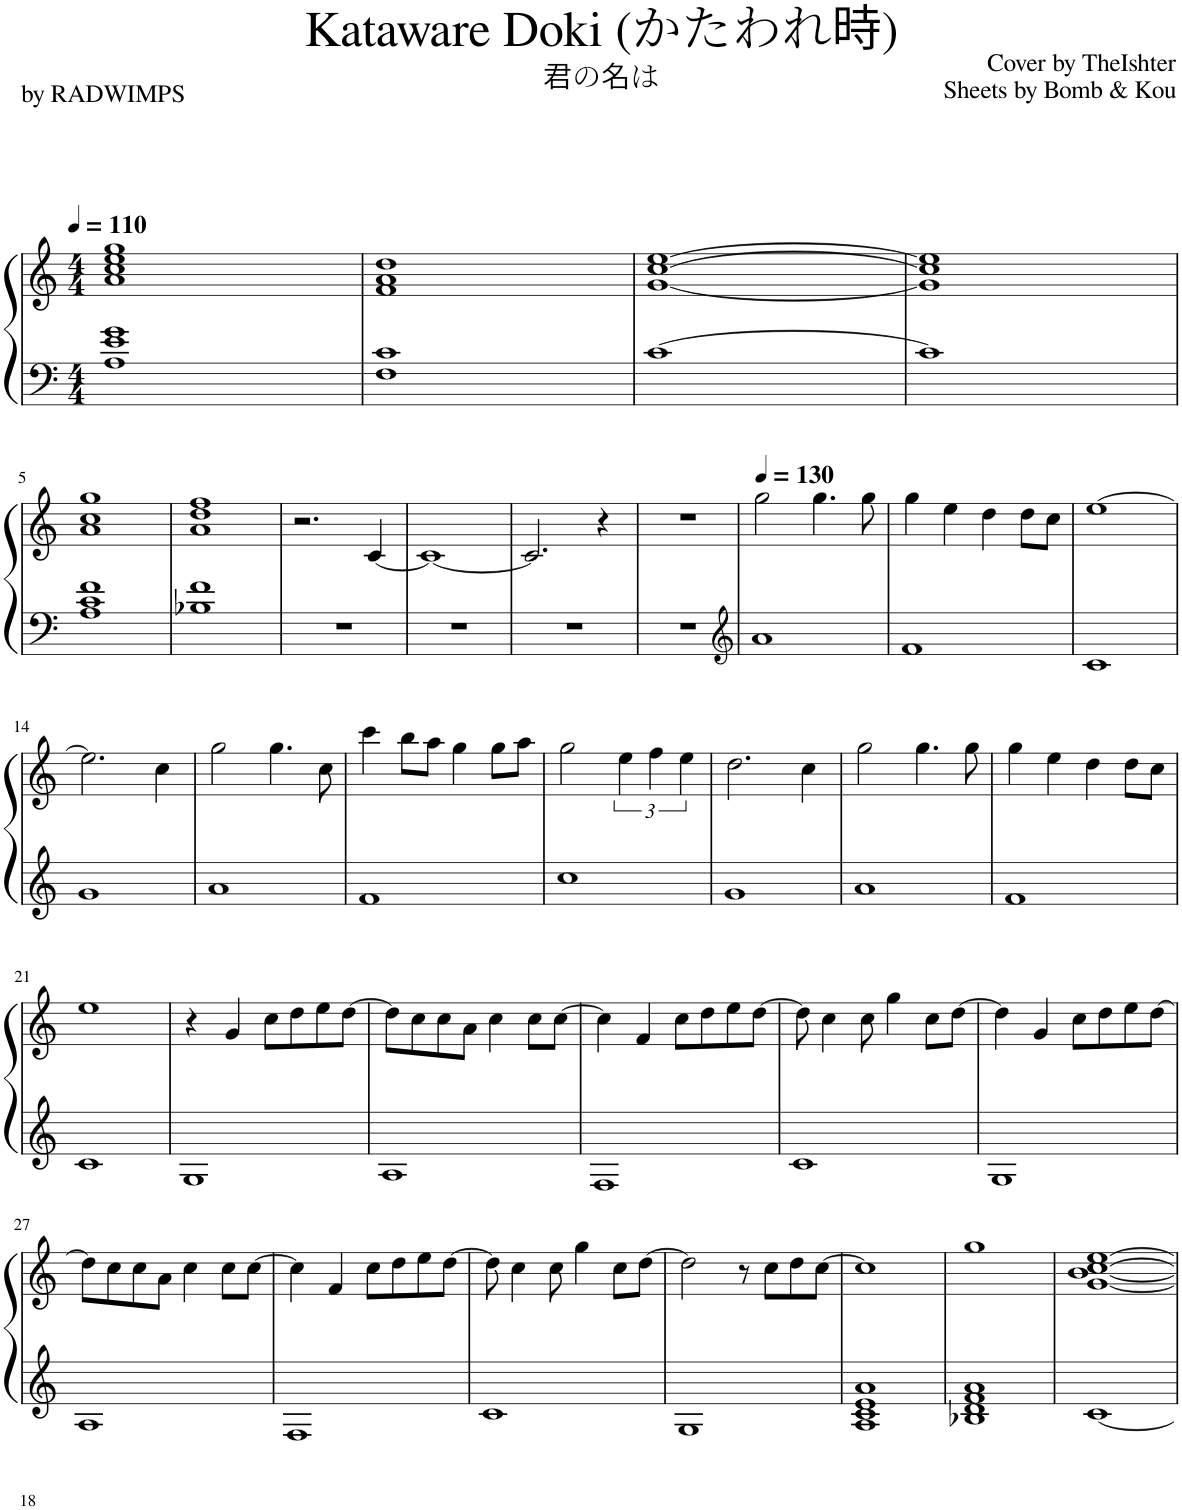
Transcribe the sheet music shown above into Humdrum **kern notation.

**kern	**kern
*part1	*part1
*staff2	*staff1
*I"Piano	*
*I'Pno.	*
!!LO:PB:g=z
*clefF4	*clefG2
*k[]	*k[]
*M4/4	*M4/4
*MM110	*MM110
=1	=1
1A 1e 1g	1a 1cc 1ee 1gg
=2	=2
1F 1c	1f 1a 1dd
=3	=3
[1c	[1g [1cc [1ee
=4	=4
1c]	1g] 1cc] 1ee]
!!LO:LB:g=z
=5	=5
1A 1c 1f	1a 1cc 1gg
=6	=6
1B-X 1f	1a 1dd 1ff
=7	=7
1r	2.r
.	[4c/
=8	=8
1r	1c_
=9	=9
1r	2.c/]
.	4r
=10	=10
1r	1r
=11	=11
*clefG2	*
*	*MM130
1a	2gg\
.	4.gg\
.	8gg\
=12	=12
1f	4gg\
.	4ee\
.	4dd\
.	8dd\L
.	8cc\J
=13	=13
1c	[1ee
!!LO:LB:g=z
=14	=14
1g	2.ee\]
.	4cc\
=15	=15
1a	2gg\
.	4.gg\
.	8cc\
=16	=16
1f	4ccc\
.	8bb\L
.	8aa\J
.	4gg\
.	8gg\L
.	8aa\J
=17	=17
1cc	2gg\
.	6ee\
.	6ff\
.	6ee\
=18	=18
1g	2.dd\
.	4cc\
=19	=19
1a	2gg\
.	4.gg\
.	8gg\
=20	=20
1f	4gg\
.	4ee\
.	4dd\
.	8dd\L
.	8cc\J
!!LO:LB:g=z
=21	=21
1c	1ee
=22	=22
1G	4r
.	4g/
.	8cc\L
.	8dd\
.	8ee\
.	[8dd\J
=23	=23
1A	8dd\L]
.	8cc\
.	8cc\
.	8a\J
.	4cc\
.	8cc\L
.	[8cc\J
=24	=24
1F	4cc\]
.	4f/
.	8cc\L
.	8dd\
.	8ee\
.	[8dd\J
=25	=25
1c	8dd\]
.	4cc\
.	8cc\
.	4gg\
.	8cc\L
.	[8dd\J
=26	=26
1G	4dd\]
.	4g/
.	8cc\L
.	8dd\
.	8ee\
.	[8dd\J
!!LO:LB:g=z
=27	=27
1A	8dd\L]
.	8cc\
.	8cc\
.	8a\J
.	4cc\
.	8cc\L
.	[8cc\J
=28	=28
1F	4cc\]
.	4f/
.	8cc\L
.	8dd\
.	8ee\
.	[8dd\J
=29	=29
1c	8dd\]
.	4cc\
.	8cc\
.	4gg\
.	8cc\L
.	[8dd\J
=30	=30
1G	2dd\]
.	8r
.	8cc\L
.	8dd\
.	[8cc\J
=31	=31
1A 1c 1e 1a	1cc]
=32	=32
1B-X 1d 1f 1a	1gg
=33	=33
[1c	[1g [1b [1cc [1ee
=	=
*-	*-
